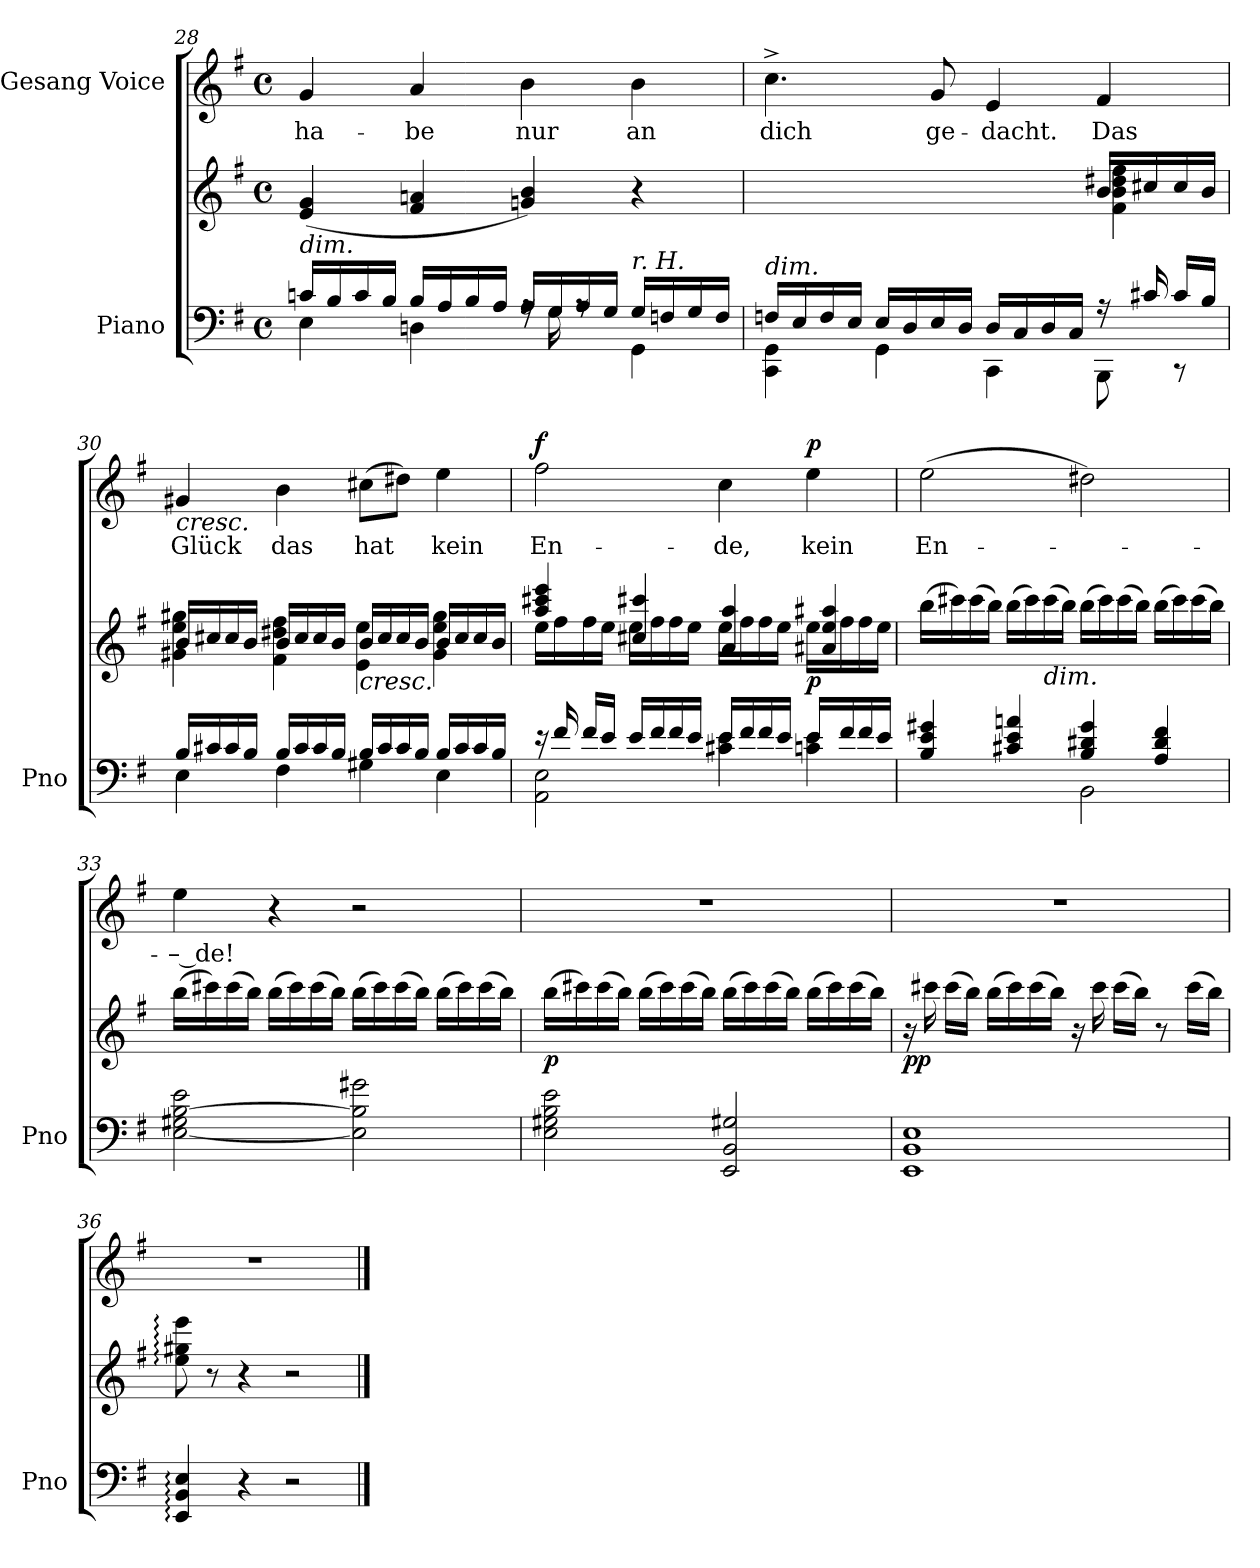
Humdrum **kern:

**kern	**kern	**dynam	**kern	**text	**dynam
*part2	*part2	*part2	*part1	*part1	*part1
*staff3	*staff2	*staff2/3	*staff1	*staff1	*staff1
*I"Piano	*	*	*I"Gesang Voice	*	*
*I'Pno	*	*	*	*	*
*clefF4	*clefG2	*	*clefG2	*	*
*k[f#]	*k[f#]	*	*k[f#]	*	*
*M4/4	*M4/4	*	*M4/4	*	*
*met(c)	*met(c)	*	*met(c)	*	*
=28	=28	=28	=28	=28	=28
*^	*	*	*	*	*
!	!	!LO:TX:b:i:t=dim.	!	!	!	!
!	!	!	!	!	!LO:LY:b	!
16cn/LL	4E\	(>4e/ 4g/	.	4g/	ha-	.
16B/	.	.	.	.	.	.
16c/	.	.	.	.	.	.
16B/JJ	.	.	.	.	.	.
!	!	!	!	!	!LO:LY:b	!
16B/LL	4Dn\	4f#/ 4an/	.	4a/	-be	.
16A/	.	.	.	.	.	.
16B/	.	.	.	.	.	.
16A/JJ	.	.	.	.	.	.
!	!	!	!	!	!LO:LY:b	!
16A/LL	16rA	4gn/ 4b/)	.	4b\	nur	.
16G/	16G\	.	.	.	.	.
16A/	8rA	.	.	.	.	.
16G/JJ	.	.	.	.	.	.
!LO:TX:a:i:t=r. H.	!	!	!	!	!	!
!	!	!	!	!	!LO:LY:b	!
16G/LL	4GG\	4r	.	4b\	an	.
16Fn/	.	.	.	.	.	.
16G/	.	.	.	.	.	.
16F/JJ	.	.	.	.	.	.
=29	=29	=29	=29	=29	=29	=29
*	*	*^	*	*	*	*
!LO:TX:a:i:t=dim.	!	!	!	!	!	!	!
!	!	!	!	!	!	!LO:LY:b	!
16Fn/LL	4CC\ 4GG\	2.ryy	2.ryy	.	4.cc^\	dich	.
16E/	.	.	.	.	.	.	.
16F/	.	.	.	.	.	.	.
16E/JJ	.	.	.	.	.	.	.
16E/LL	4GG\	.	.	.	.	.	.
16D/	.	.	.	.	.	.	.
!	!	!	!	!	!	!LO:LY:b	!
16E/	.	.	.	.	8g/	ge-	.
16D/JJ	.	.	.	.	.	.	.
!	!	!	!	!	!	!LO:LY:b	!
16D/LL	4CC\	.	.	.	4e/	-dacht.	.
16C/	.	.	.	.	.	.	.
16D/	.	.	.	.	.	.	.
16C/JJ	.	.	.	.	.	.	.
!	!	!	!	!	!	!LO:LY:b	!
16r	8BBB\	16b/LL	4f#\ 4b\ 4dd#X\ 4ff#\	.	4f#/	Das	.
16c#X/	.	16cc#X/	.	.	.	.	.
16c#/LL	8r	16cc#/	.	.	.	.	.
16B/JJ	.	16b/JJ	.	.	.	.	.
!!LO:LB:g=z
=30	=30	=30	=30	=30	=30	=30	=30
!	!	!	!	!	!	!LO:LY:b	!LO:HP:b
16B/LL	4E\	16b/LL	4g#X\ 4ee\ 4gg#X\	.	4g#X/	Glück	<
16c#X/	.	16cc#X/	.	.	.	.	.
16c#/	.	16cc#/	.	.	.	.	.
16B/JJ	.	16b/JJ	.	.	.	.	.
!	!	!	!	!	!	!LO:LY:b	!
16B/LL	4F#\	16b/LL	4f#\ 4dd#X\ 4ff#\	.	4b\	das	.
16c#/	.	16cc#/	.	.	.	.	.
16c#/	.	16cc#/	.	.	.	.	.
16B/JJ	.	16b/JJ	.	.	.	.	.
!	!	!LO:TX:b:i:t=cresc.	!	!	!	!	!
!	!	!	!	!	!	!LO:LY:b	!
16B/LL	4G#X\	16b/LL	4e\ 4ee\	.	(>8cc#X\L	hat	.
16c#/	.	16cc#/	.	.	.	.	.
16c#/	.	16cc#/	.	.	8dd#X\J)	.	.
16B/JJ	.	16b/JJ	.	.	.	.	.
!	!	!	!	!	!	!LO:LY:b	!
16B/LL	4E\	16b/LL	4g#\ 4ee\ 4gg#\	.	4ee\	kein	.
16c#/	.	16cc#/	.	.	.	.	.
16c#/	.	16cc#/	.	.	.	.	.
16B/JJ	.	16b/JJ	.	.	.	.	.
=31	=31	=31	=31	=31	=31	=31	=31
!	!	!	!	!	!	!LO:LY:b	!LO:DY:a
16r	2AA\ 2E\	16ee\LL	4aa/ 4ccc#X/ 4eee/	.	2ff#\	En-	f
16f#/	.	16ff#\	.	.	.	.	.
16f#/LL	.	16ff#\	.	.	.	.	.
16e/JJ	.	16ee\JJ	.	.	.	.	.
16e/LL	.	16ee\LL	4cc#X/ 4ccc#X/	.	.	.	.
16f#/	.	16ff#\	.	.	.	.	.
16f#/	.	16ff#\	.	.	.	.	.
16e/JJ	.	16ee\JJ	.	.	.	.	.
!	!	!	!	!	!	!LO:LY:b	!
16e/LL	4c#X\ 4e\	16ee\LL	4a/ 4aa/	.	4cc\	-de,	.
16f#/	.	16ff#\	.	.	.	.	.
16f#/	.	16ff#\	.	.	.	.	.
16e/JJ	.	16ee\JJ	.	.	.	.	.
!	!	!	!	!LO:DY:b	!	!LO:LY:b	!LO:DY:a
16e/LL	4cn\ 4e\	16ee\LL	4a#X/ 4ee/ 4aa#X/	p	4ee\	kein	p
16f#/	.	16ff#\	.	.	.	.	.
16f#/	.	16ff#\	.	.	.	.	.
16e/JJ	.	16ee\JJ	.	.	.	.	.
*	*	*v	*v	*	*	*	*
=32	=32	=32	=32	=32	=32	=32
!	!	!	!	!	!LO:LY:b	!
4B/ 4e/ 4g#X/	2ryy	(>16bb\LL	.	(>2ee\	En-	.
.	.	16ccc#X\)	.	.	.	.
.	.	(>16ccc#\	.	.	.	.
.	.	16bb\JJ)	.	.	.	.
4c#X/ 4e/ 4an/	.	(>16bb\LL	.	.	.	.
.	.	16ccc#\)	.	.	.	.
!	!	!LO:TX:b:i:t=dim.	!	!	!	!
.	.	(>16ccc#\	.	.	.	.
.	.	16bb\JJ)	.	.	.	.
4B/ 4d#X/ 4g#/	2BB\	(>16bb\LL	.	2dd#X\)	.	.
.	.	16ccc#\)	.	.	.	.
.	.	(>16ccc#\	.	.	.	.
.	.	16bb\JJ)	.	.	.	.
4A/ 4d#/ 4f#/	.	(>16bb\LL	.	.	.	.
.	.	16ccc#\)	.	.	.	.
.	.	(>16ccc#\	.	.	.	.
.	.	16bb\JJ)	.	.	.	.
*v	*v	*	*	*	*	*
.	.	.	.	.	[
!!LO:LB:g=z
=33	=33	=33	=33	=33	=33
!	!	!	!	!LO:LY:b	!
[2E\ 2G#X\ [2B\ 2e\	(>16bb\LL	.	4ee\	– de!	.
.	16ccc#X\)	.	.	.	.
.	(>16ccc#\	.	.	.	.
.	16bb\JJ)	.	.	.	.
.	(>16bb\LL	.	4r	.	.
.	16ccc#\)	.	.	.	.
.	(>16ccc#\	.	.	.	.
.	16bb\JJ)	.	.	.	.
2E\] 2B\] 2g#X\	(>16bb\LL	.	2r	.	.
.	16ccc#\)	.	.	.	.
.	(>16ccc#\	.	.	.	.
.	16bb\JJ)	.	.	.	.
.	(>16bb\LL	.	.	.	.
.	16ccc#\)	.	.	.	.
.	(>16ccc#\	.	.	.	.
.	16bb\JJ)	.	.	.	.
=34	=34	=34	=34	=34	=34
!	!	!LO:DY:b	!	!	!
2E\ 2G#X\ 2B\ 2e\	(>16bb\LL	p	1r	.	.
.	16ccc#X\)	.	.	.	.
.	(>16ccc#\	.	.	.	.
.	16bb\JJ)	.	.	.	.
.	(>16bb\LL	.	.	.	.
.	16ccc#\)	.	.	.	.
.	(>16ccc#\	.	.	.	.
.	16bb\JJ)	.	.	.	.
2EE/ 2BB/ 2G#X/	(>16bb\LL	.	.	.	.
.	16ccc#\)	.	.	.	.
.	(>16ccc#\	.	.	.	.
.	16bb\JJ)	.	.	.	.
.	(>16bb\LL	.	.	.	.
.	16ccc#\)	.	.	.	.
.	(>16ccc#\	.	.	.	.
.	16bb\JJ)	.	.	.	.
=35	=35	=35	=35	=35	=35
!	!	!LO:DY:b	!	!	!
1EE 1BB 1E	16r	pp	1r	.	.
.	16ccc#X\	.	.	.	.
.	(>16ccc#\LL	.	.	.	.
.	16bb\JJ)	.	.	.	.
.	(>16bb\LL	.	.	.	.
.	16ccc#\)	.	.	.	.
.	(>16ccc#\	.	.	.	.
.	16bb\JJ)	.	.	.	.
.	16r	.	.	.	.
.	16ccc#\	.	.	.	.
.	(>16ccc#\LL	.	.	.	.
.	16bb\JJ)	.	.	.	.
.	8r	.	.	.	.
.	(>16ccc#\LL	.	.	.	.
.	16bb\JJ)	.	.	.	.
=36	=36	=36	=36	=36	=36
4EE/: 4BB/: 4E/:	8ee\: 8gg#X\: 8eee\:	.	1r	.	.
.	8r	.	.	.	.
4r	4r	.	.	.	.
2r	2r	.	.	.	.
==	==	==	==	==	==
*-	*-	*-	*-	*-	*-
